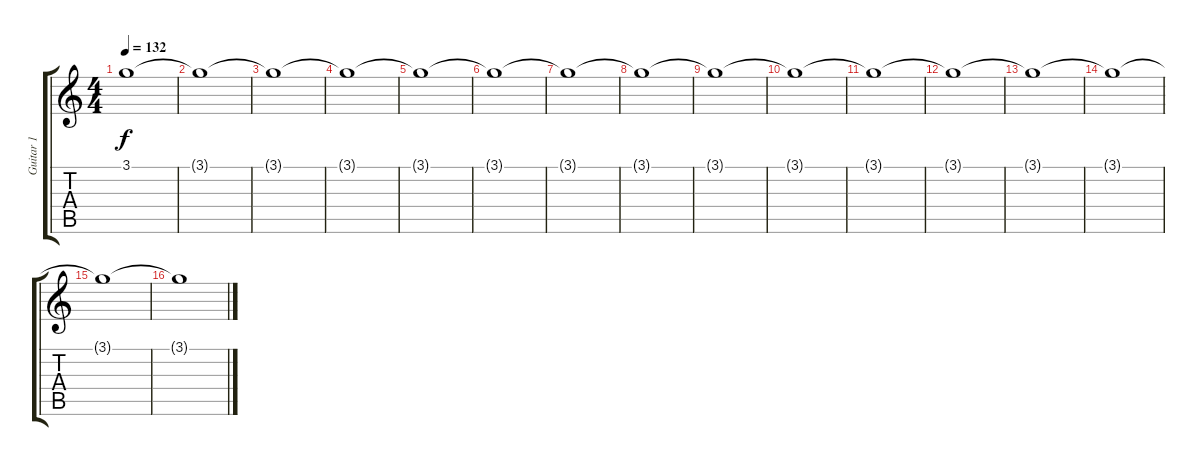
\track ("Guitar 1" "Guitar 1") {instrument overdrivenguitar}
\staff {score tabs}
\tuning (E4 B3 G3 D3 A2 E2) {hide}
\ts (4 4)
\tempo 132
\clef g2
\ks c
3.1{t}.1{dy f} |
3.1{t}.1 |
3.1{t}.1 |
3.1{t}.1 |
3.1{t}.1 |
3.1{t}.1 |
3.1{t}.1 |
3.1{t}.1 |
3.1{t}.1 |
3.1{t}.1 |
3.1{t}.1 |
3.1{t}.1 |
3.1{t}.1 |
3.1{t}.1 |
3.1{t}.1 |
3.1{t}.1
